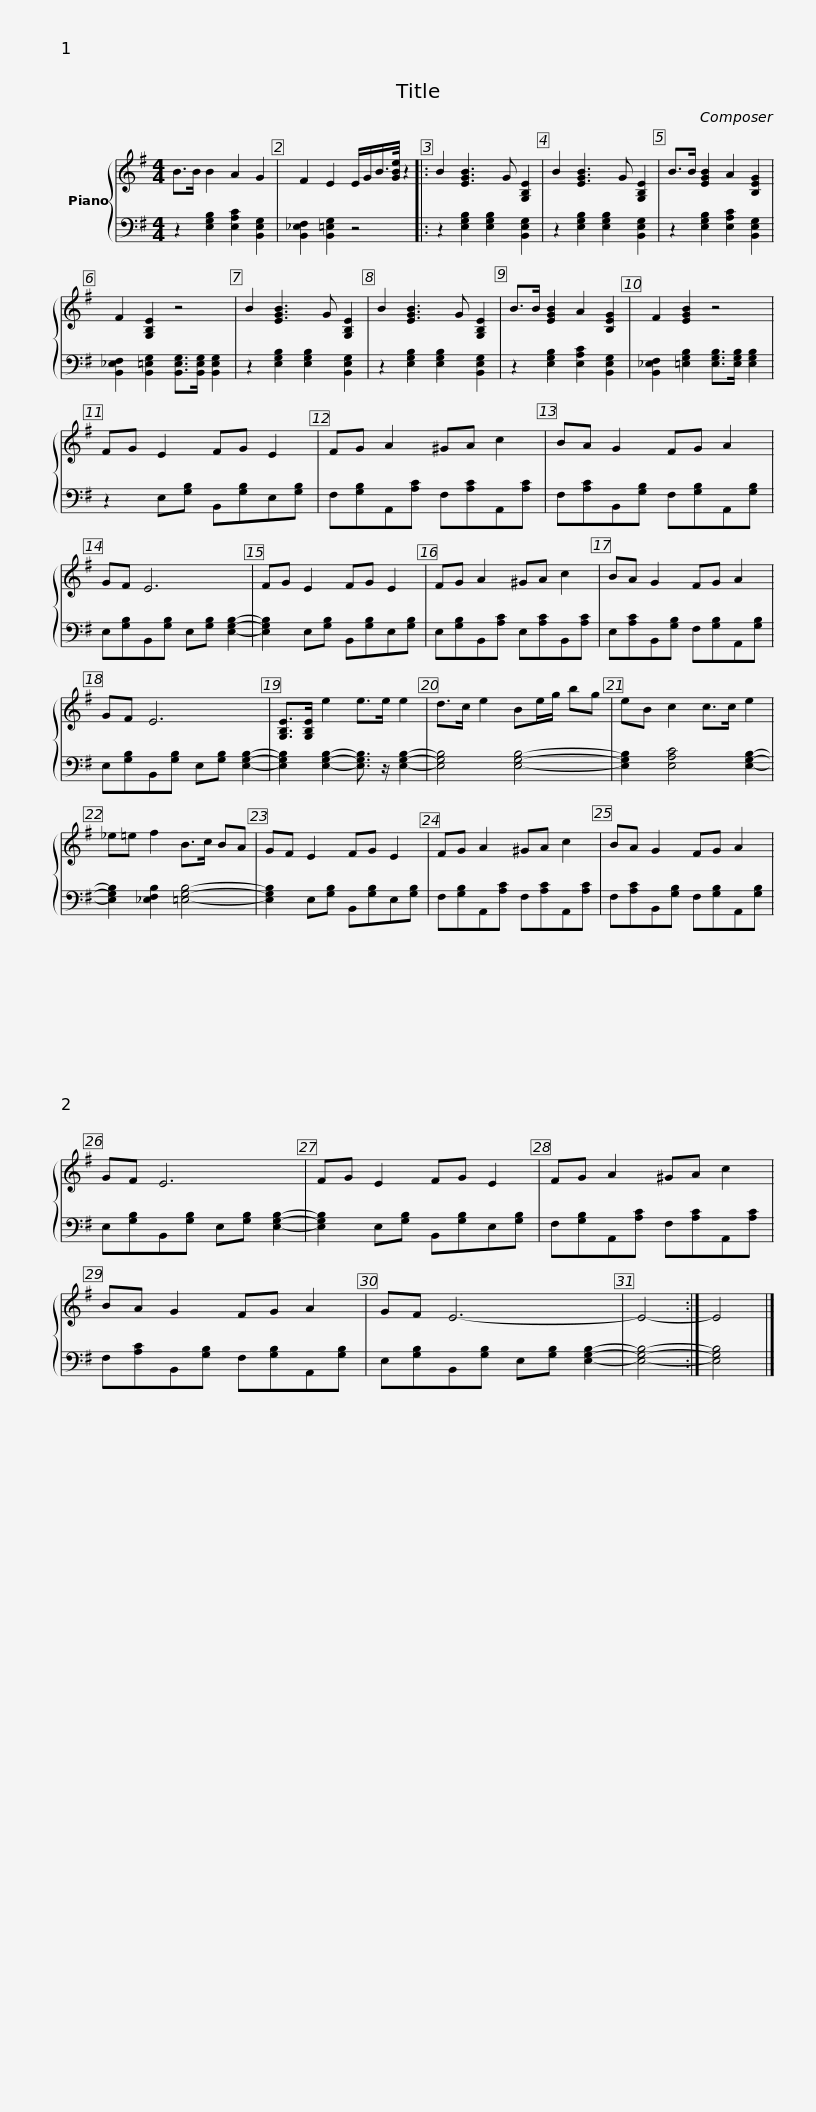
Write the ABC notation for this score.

X:1
%%score { 1 | 2 }
L:1/8
M:4/4
I:linebreak $
K:G
V:1 treble
V:2 bass
V:1
 B>B B2 A2 G2 | F2 E2 E/G/B/>[GBe]/ z2 |: B2 [EGB]3 G [G,B,E]2 | B2 [EGB]3 G [G,B,E]2 |$ B>B [EGB]2 A2 [B,EG]2 | %5
 F2 [G,B,E]2 z4 | B2 [EGB]3 G [G,B,E]2 | B2 [EGB]3 G [G,B,E]2 |$ B>B [EGB]2 A2 [B,EG]2 | F2 [EGB]2 z4 | %10
 FG E2 FG E2 | FG A2 ^GA c2 |$ BA G2 FG A2 | GF E6 | FG E2 FG E2 | %15
 FG A2 ^GA c2 |$ BA G2 FG A2 | GF E6 | [G,B,E]>[G,B,E] e2 e>e e2 | d>c e2 Be/g/ bg |$ %20
 eB c2 c>c e2 | _e=e f2 B>c BA | GF E2 FG E2 | FG A2 ^GA c2 |$ BA G2 FG A2 | %25
 GF E6 | FG E2 FG E2 | FG A2 ^GA c2 |$ BA G2 FG A2 | GF E6- | %30
 E4- :| E4 |] %32
V:2
 z2 [E,G,B,]2 [E,A,C]2 [B,,E,G,]2 | [B,,_E,F,]2 [B,,=E,G,]2 z4 |: z2 [E,G,B,]2 [E,G,B,]2 [B,,E,G,]2 | z2 [E,G,B,]2 [E,G,B,]2 [B,,E,G,]2 |$ z2 [E,G,B,]2 [E,A,C]2 [B,,E,G,]2 | %5
 [B,,_E,F,]2 [B,,=E,G,]2 [B,,E,G,]>[B,,E,G,] [B,,E,G,]2 | z2 [E,G,B,]2 [E,G,B,]2 [B,,E,G,]2 | z2 [E,G,B,]2 [E,G,B,]2 [B,,E,G,]2 |$ z2 [E,G,B,]2 [E,A,C]2 [B,,E,G,]2 | [B,,_E,F,]2 [=E,G,B,]2 [E,G,B,]>[E,G,B,] [E,G,B,]2 | %10
 z2 E,[G,B,] B,,[G,B,]E,[G,B,] | F,[G,B,]A,,[A,C] F,[A,C]A,,[A,C] |$ F,[A,C]B,,[G,B,] F,[G,B,]A,,[G,B,] | E,[G,B,]B,,[G,B,] E,[G,B,] [E,G,B,]2- | [E,G,B,]2 E,[G,B,] B,,[G,B,]E,[G,B,] | %15
 E,[G,B,]B,,[A,C] E,[A,C]B,,[A,C] |$ E,[A,C]B,,[G,B,] F,[G,B,]A,,[G,B,] | E,[G,B,]B,,[G,B,] E,[G,B,] [E,G,B,]2- | [E,G,B,]2 [E,G,B,]2- [E,G,B,]3/2 z/ [E,G,B,]2- | [E,G,B,]4 [E,G,B,]4- |$ %20
 [E,G,B,]2 [E,A,C]4 [E,G,B,]2- | [E,G,B,]2 [_E,F,B,]2 [=E,G,B,]4- | [E,G,B,]2 E,[G,B,] B,,[G,B,]E,[G,B,] | F,[G,B,]A,,[A,C] F,[A,C]A,,[A,C] |$ F,[A,C]B,,[G,B,] F,[G,B,]A,,[G,B,] | %25
 E,[G,B,]B,,[G,B,] E,[G,B,] [E,G,B,]2- | [E,G,B,]2 E,[G,B,] B,,[G,B,]E,[G,B,] | F,[G,B,]A,,[A,C] F,[A,C]A,,[A,C] |$ F,[A,C]B,,[G,B,] F,[G,B,]A,,[G,B,] | E,[G,B,]B,,[G,B,] E,[G,B,] [E,G,B,]2- | %30
 [E,G,B,]4- :| [E,G,B,]4 |] %32
